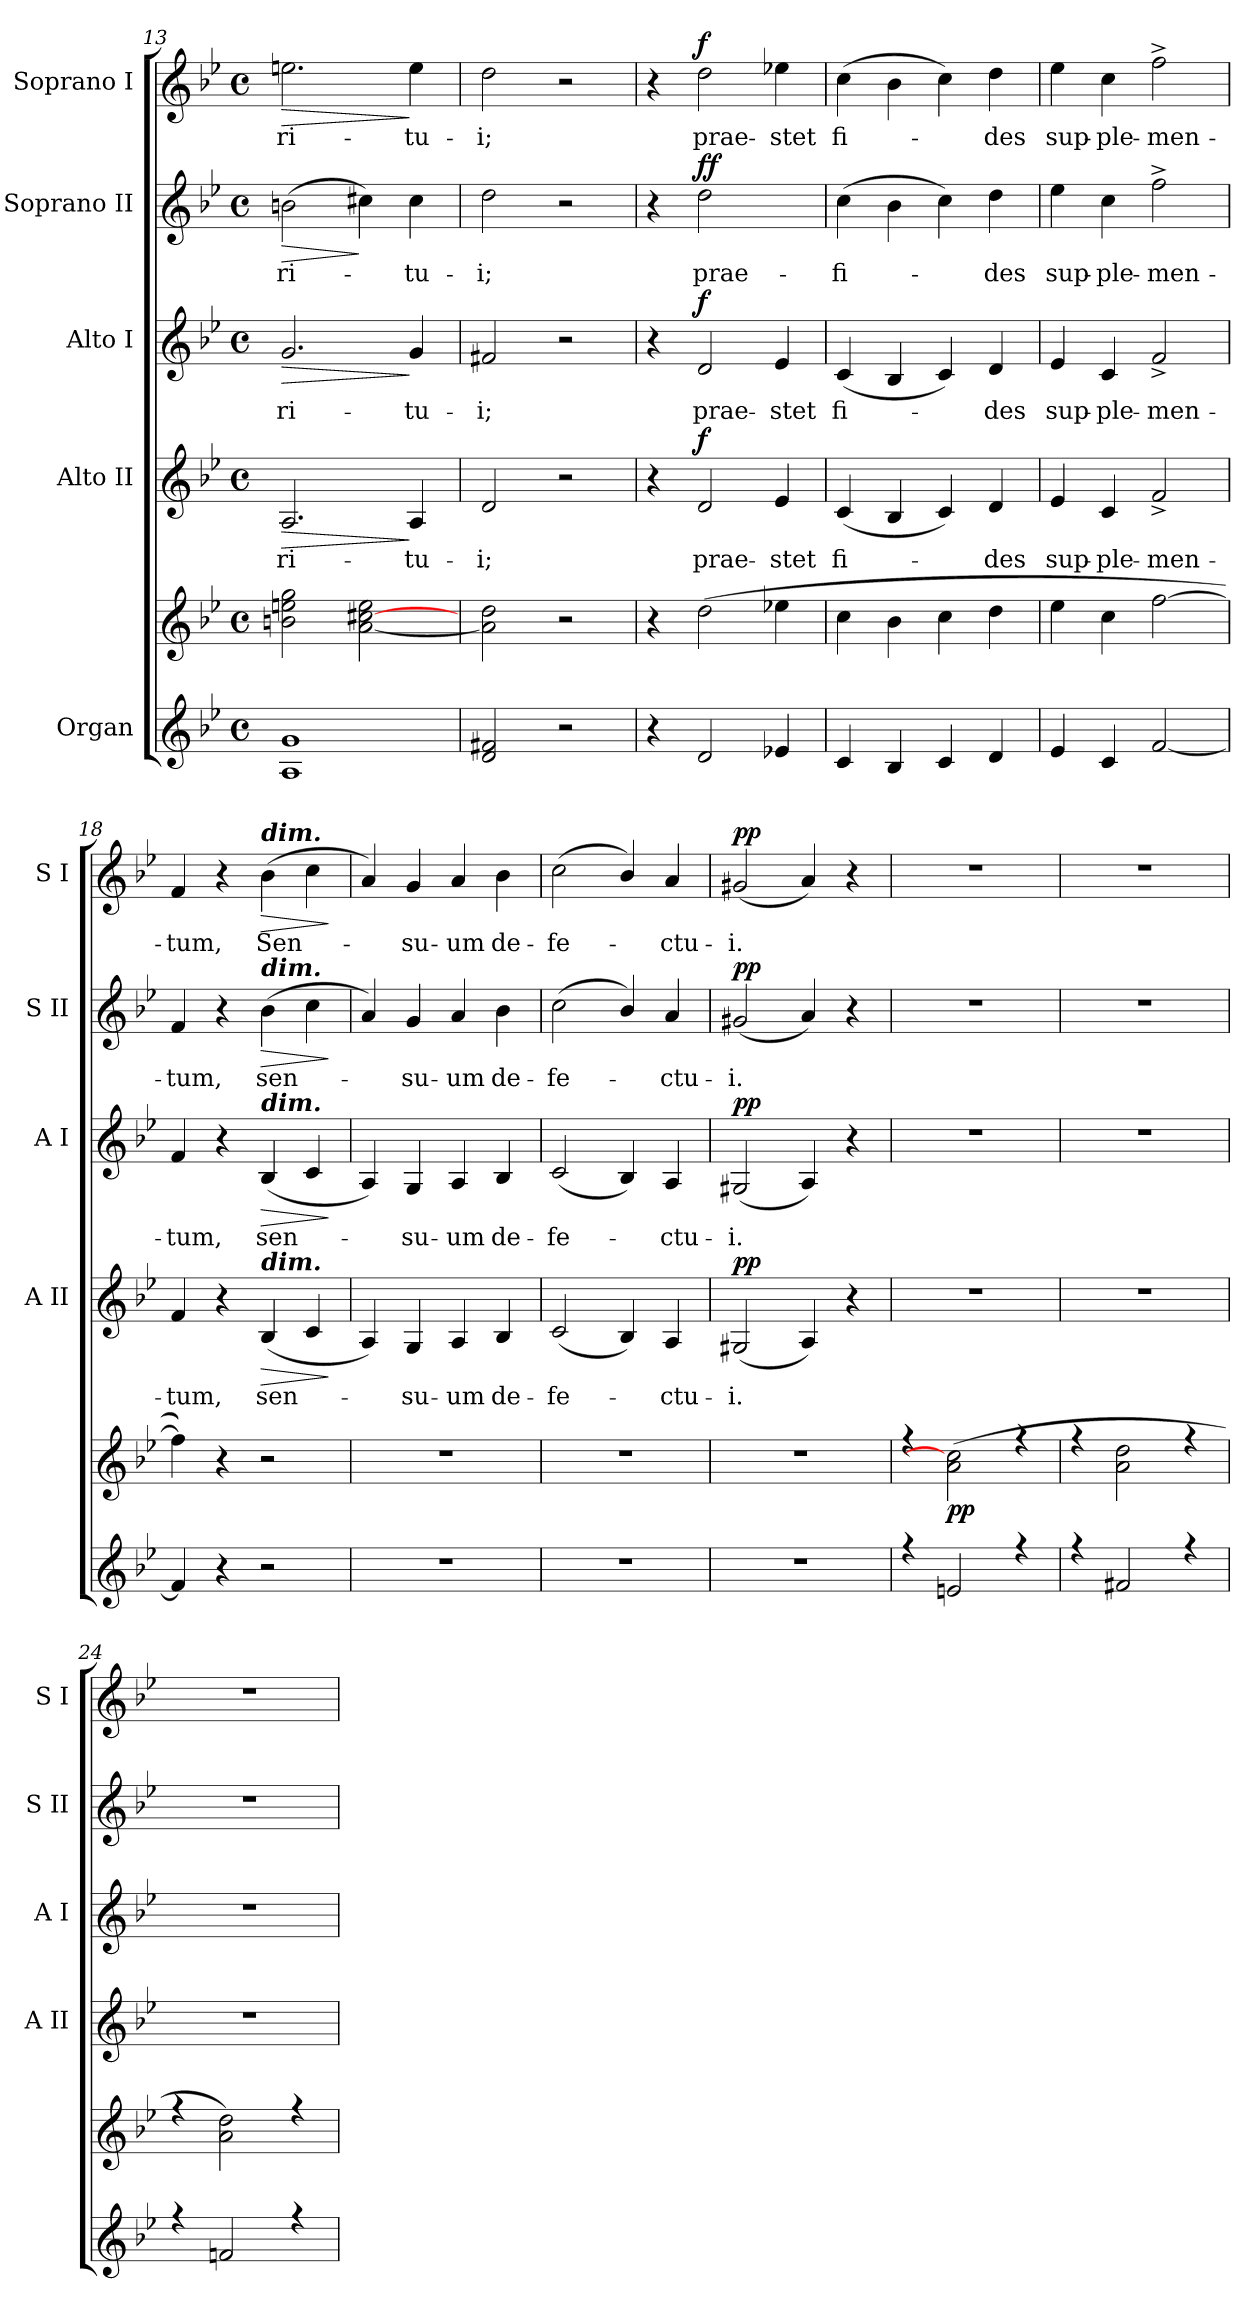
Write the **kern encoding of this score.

**kern	**kern	**dynam	**kern	**text	**dynam	**kern	**text	**dynam	**kern	**text	**dynam	**kern	**text	**dynam
*part5	*part5	*part5	*part4	*part4	*part4	*part3	*part3	*part3	*part2	*part2	*part2	*part1	*part1	*part1
*staff6	*staff5	*staff5/6	*staff4	*staff4	*staff4	*staff3	*staff3	*staff3	*staff2	*staff2	*staff2	*staff1	*staff1	*staff1
*I"Organ	*	*	*I"Alto II	*	*	*I"Alto I	*	*	*I"Soprano II	*	*	*I"Soprano I	*	*
*	*	*	*I'A II	*	*	*I'A I	*	*	*I'S II	*	*	*I'S I	*	*
*clefG2	*clefG2	*	*clefG2	*	*	*clefG2	*	*	*clefG2	*	*	*clefG2	*	*
*k[b-e-]	*k[b-e-]	*	*k[b-e-]	*	*	*k[b-e-]	*	*	*k[b-e-]	*	*	*k[b-e-]	*	*
*B-:	*B-:	*	*B-:	*	*	*B-:	*	*	*B-:	*	*	*B-:	*	*
*M4/4	*M4/4	*	*M4/4	*	*	*M4/4	*	*	*M4/4	*	*	*M4/4	*	*
*met(c)	*met(c)	*	*met(c)	*	*	*met(c)	*	*	*met(c)	*	*	*met(c)	*	*
=13	=13	=13	=13	=13	=13	=13	=13	=13	=13	=13	=13	=13	=13	=13
*^	*^	*	*	*	*	*	*	*	*	*	*	*	*	*
!	!	!	!	!	!	!LO:LY:b	!LO:HP:b	!	!LO:LY:b	!LO:HP:b	!	!LO:LY:b	!LO:HP:b	!	!LO:LY:b	!LO:HP:b
1A 1g	1ryy	2bn\ 2een\ 2gg\	2ryy	.	2.A/	ri-	>	2.g/	ri-	>	(>2bn\	ri-	>	2.een\	ri-	>
.	.	[2a\ [2cc#X\ 2ee\	2ryy	.	.	.	.	.	.	.	4cc#X\)	.	]	.	.	.
!	!	!	!	!	!	!LO:LY:b	!	!	!LO:LY:b	!	!	!LO:LY:b	!	!	!LO:LY:b	!
.	.	.	.	.	4A/	-tu-	]	4g/	-tu-	]	4cc#\	tu-	.	4ee\	-tu-	]
=14	=14	=14	=14	=14	=14	=14	=14	=14	=14	=14	=14	=14	=14	=14	=14	=14
!	!	!	!	!	!	!LO:LY:b	!	!	!LO:LY:b	!	!	!LO:LY:b	!	!	!LO:LY:b	!
2d/ 2f#X/	2ryy	2a\] 2dd\	2ryy	.	2d/	-i;	.	2f#X/	-i;	.	2dd\	-i;	.	2dd\	-i;	.
2r	2ryy	2r	2ryy	.	2r	.	.	2r	.	.	2r	.	.	2r	.	.
*v	*v	*	*	*	*	*	*	*	*	*	*	*	*	*	*	*
*	*v	*v	*	*	*	*	*	*	*	*	*	*	*	*	*
!!LO:PB:g=z
=15	=15	=15	=15	=15	=15	=15	=15	=15	=15	=15	=15	=15	=15	=15
4r	4r	.	4r	.	.	4r	.	.	4r	.	.	4r	.	.
!	!	!	!	!LO:LY:b	!LO:DY:b	!	!LO:LY:b	!LO:DY:b	!	!LO:LY:b	!LO:DY:b	!	!LO:LY:b	!
!	!	!	!	!	!	!	!	!	!	!	!LO:DY:n=1:b	!	!	!LO:DY:b
2d/	(>2dd\	.	2d/	prae-	f	2d/	prae-	f	2dd\	prae-	f f	2dd\	prae-	f
!	!	!	!	!LO:LY:b	!	!	!LO:LY:b	!	!	!	!	!	!LO:LY:b	!
4e-X/	4ee-X\	.	4e-i/	-stet	.	4e-i/	-stet	.	4ryy	.	.	4ee-X\	-stet	.
=16	=16	=16	=16	=16	=16	=16	=16	=16	=16	=16	=16	=16	=16	=16
!	!	!	!	!LO:LY:b	!	!	!LO:LY:b	!	!	!LO:LY:b	!	!	!LO:LY:b	!
4c/	4cc\	.	(<4c/	fi-	.	(<4c/	fi-	.	(>4cc\	-fi-	.	(>4cc\	fi-	.
4B-/	4b-\	.	4B-/	.	.	4B-/	.	.	4b-\	.	.	4b-\	.	.
4c/	4cc\	.	4c/)	.	.	4c/)	.	.	4cc\)	.	.	4cc\)	.	.
!	!	!	!	!LO:LY:b	!	!	!LO:LY:b	!	!	!LO:LY:b	!	!	!LO:LY:b	!
4d/	4dd\	.	4d/	des	.	4d/	des	.	4dd\	des	.	4dd\	des	.
=17	=17	=17	=17	=17	=17	=17	=17	=17	=17	=17	=17	=17	=17	=17
!	!	!	!	!LO:LY:b	!	!	!LO:LY:b	!	!	!LO:LY:b	!	!	!LO:LY:b	!
4e-/	4ee-\	.	4e-/	sup-	.	4e-/	sup-	.	4ee-\	sup-	.	4ee-\	sup-	.
!	!	!	!	!LO:LY:b	!	!	!LO:LY:b	!	!	!LO:LY:b	!	!	!LO:LY:b	!
4c/	4cc\	.	4c/	-ple-	.	4c/	-ple-	.	4cc\	-ple-	.	4cc\	-ple-	.
!	!	!	!	!LO:LY:b	!	!	!LO:LY:b	!	!	!LO:LY:b	!	!	!LO:LY:b	!
[2f/	[2ff\	.	2f^/	-men-	.	2f^/	-men-	.	2ff^\	-men-	.	2ff^\	-men-	.
=18	=18	=18	=18	=18	=18	=18	=18	=18	=18	=18	=18	=18	=18	=18
!	!	!	!	!LO:LY:b	!	!	!LO:LY:b	!	!	!LO:LY:b	!	!	!LO:LY:b	!
4f/]	4ff\])	.	4f/	-tum,	.	4f/	-tum,	.	4f/	-tum,	.	4f/	-tum,	.
4r	4r	.	4r	.	.	4r	.	.	4r	.	.	4r	.	.
!	!	!	!	!	!	!	!	!	!	!	!	!LO:TX:a:Bi:t=dim.	!	!
!	!	!	!	!	!	!	!	!	!LO:TX:a:Bi:t=dim.	!	!	!	!	!
!	!	!	!	!	!	!LO:TX:a:Bi:t=dim.	!	!	!	!	!	!	!	!
!	!	!	!LO:TX:a:Bi:t=dim.	!	!	!	!	!	!	!	!	!	!	!
!	!	!	!	!LO:LY:b	!LO:HP:b	!	!LO:LY:b	!LO:HP:b	!	!LO:LY:b	!LO:HP:b	!	!LO:LY:b	!LO:HP:b
2r	2r	.	(<4B-/	sen-	>	(<4B-/	sen-	>	(>4b-\	sen-	>	(>4b-\	Sen-	>
.	.	.	4c/	.	.	4c/	.	.	4cc\	.	.	4cc\	.	.
.	.	.	.	.	]	.	.	]	.	.	]	.	.	]
=19	=19	=19	=19	=19	=19	=19	=19	=19	=19	=19	=19	=19	=19	=19
1r	1r	.	4A/)	.	.	4A/)	.	.	4a/)	.	.	4a/)	.	.
!	!	!	!	!LO:LY:b	!	!	!LO:LY:b	!	!	!LO:LY:b	!	!	!LO:LY:b	!
.	.	.	4G/	su-	.	4G/	su-	.	4g/	su-	.	4g/	su-	.
!	!	!	!	!LO:LY:b	!	!	!LO:LY:b	!	!	!LO:LY:b	!	!	!LO:LY:b	!
.	.	.	4A/	-um	.	4A/	-um	.	4a/	-um	.	4a/	-um	.
!	!	!	!	!LO:LY:b	!	!	!LO:LY:b	!	!	!LO:LY:b	!	!	!LO:LY:b	!
.	.	.	4B-/	de-	.	4B-/	de-	.	4b-\	de-	.	4b-\	de-	.
=20	=20	=20	=20	=20	=20	=20	=20	=20	=20	=20	=20	=20	=20	=20
!	!	!	!	!LO:LY:b	!	!	!LO:LY:b	!	!	!LO:LY:b	!	!	!LO:LY:b	!
1r	1r	.	(<2c/	-fe-	.	(<2c/	-fe-	.	(<2cc\	-fe-	.	(<2cc\	-fe-	.
.	.	.	4B-/)	.	.	4B-/)	.	.	4b-/)	.	.	4b-/)	.	.
!	!	!	!	!LO:LY:b	!	!	!LO:LY:b	!	!	!LO:LY:b	!	!	!LO:LY:b	!
.	.	.	4A/	ctu-	.	4A/	ctu-	.	4a/	ctu-	.	4a/	ctu-	.
=21	=21	=21	=21	=21	=21	=21	=21	=21	=21	=21	=21	=21	=21	=21
!	!	!	!	!LO:LY:b	!LO:DY:b	!	!LO:LY:b	!LO:DY:b	!	!LO:LY:b	!LO:DY:b	!	!LO:LY:b	!LO:DY:b
1r	1r	.	(<2G#X/	i.	pp	(<2G#X/	i.	pp	(<2g#X/	i.	pp	(<2g#X/	i.	pp
.	.	.	4A/)	.	.	4A/)	.	.	4a/)	.	.	4a/)	.	.
.	.	.	4r	.	.	4r	.	.	4r	.	.	4r	.	.
!!LO:PB:g=z
=22	=22	=22	=22	=22	=22	=22	=22	=22	=22	=22	=22	=22	=22	=22
*^	*^	*	*	*	*	*	*	*	*	*	*	*	*	*
4r	1ryy	4r	1ryy	.	1r	.	.	1r	.	.	1r	.	.	1r	.	.
!	!	!	!	!LO:DY:b	!	!	!	!	!	!	!	!	!	!	!	!
2en/	.	(>2a\ 2cc#\]	.	pp	.	.	.	.	.	.	.	.	.	.	.	.
4r	.	4r	.	.	.	.	.	.	.	.	.	.	.	.	.	.
=23	=23	=23	=23	=23	=23	=23	=23	=23	=23	=23	=23	=23	=23	=23	=23	=23
4r	1ryy	4r	1ryy	.	1r	.	.	1r	.	.	1r	.	.	1r	.	.
2f#X/	.	2a\ 2dd\	.	.	.	.	.	.	.	.	.	.	.	.	.	.
4r	.	4r	.	.	.	.	.	.	.	.	.	.	.	.	.	.
=24	=24	=24	=24	=24	=24	=24	=24	=24	=24	=24	=24	=24	=24	=24	=24	=24
4r	1ryy	4r	1ryy	.	1r	.	.	1r	.	.	1r	.	.	1r	.	.
2fni/	.	2a\ 2dd\)	.	.	.	.	.	.	.	.	.	.	.	.	.	.
4r	.	4r	.	.	.	.	.	.	.	.	.	.	.	.	.	.
*v	*v	*	*	*	*	*	*	*	*	*	*	*	*	*	*	*
*	*v	*v	*	*	*	*	*	*	*	*	*	*	*	*	*
=	=	=	=	=	=	=	=	=	=	=	=	=	=	=
*-	*-	*-	*-	*-	*-	*-	*-	*-	*-	*-	*-	*-	*-	*-
